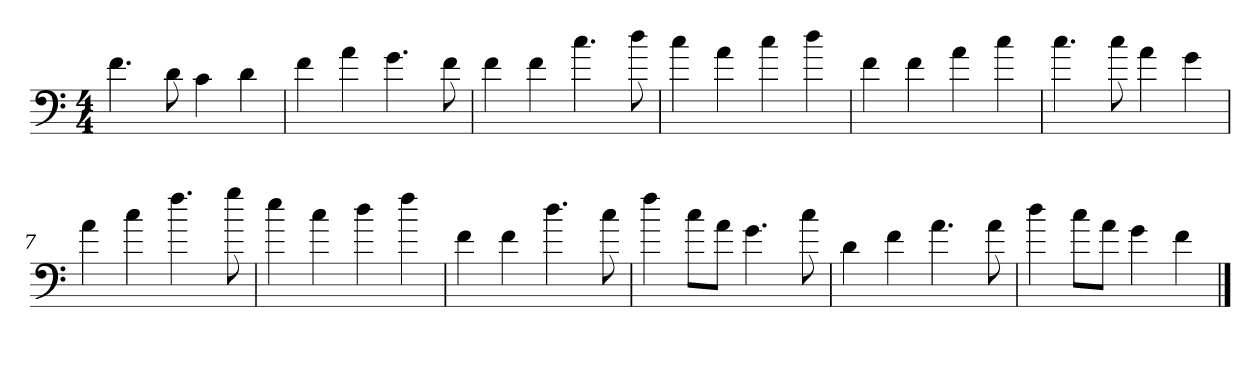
**kern
*part1
*staff1
*clefF4
*k[]
*M4/4
=
4.f
8d
4c
4d
=2
4f
4a
4.g
8f
=3
4f
4f
4.cc
8dd
=4
4cc
4a
4cc
4dd
=5y
4f
4f
4a
4cc
=6
4.cc
8cc
4a
4g
=7y
4a
4cc
4.ff
8gg
=8
4ee
4cc
4dd
4ff
=9y
4f
4f
4.dd
8cc
=10
4ff
8cc\L
8a\J
4.g
8cc
=11
4d
4f
4.a
8a
=12
4dd
8cc\L
8a\J
4g
4f
==
*-
